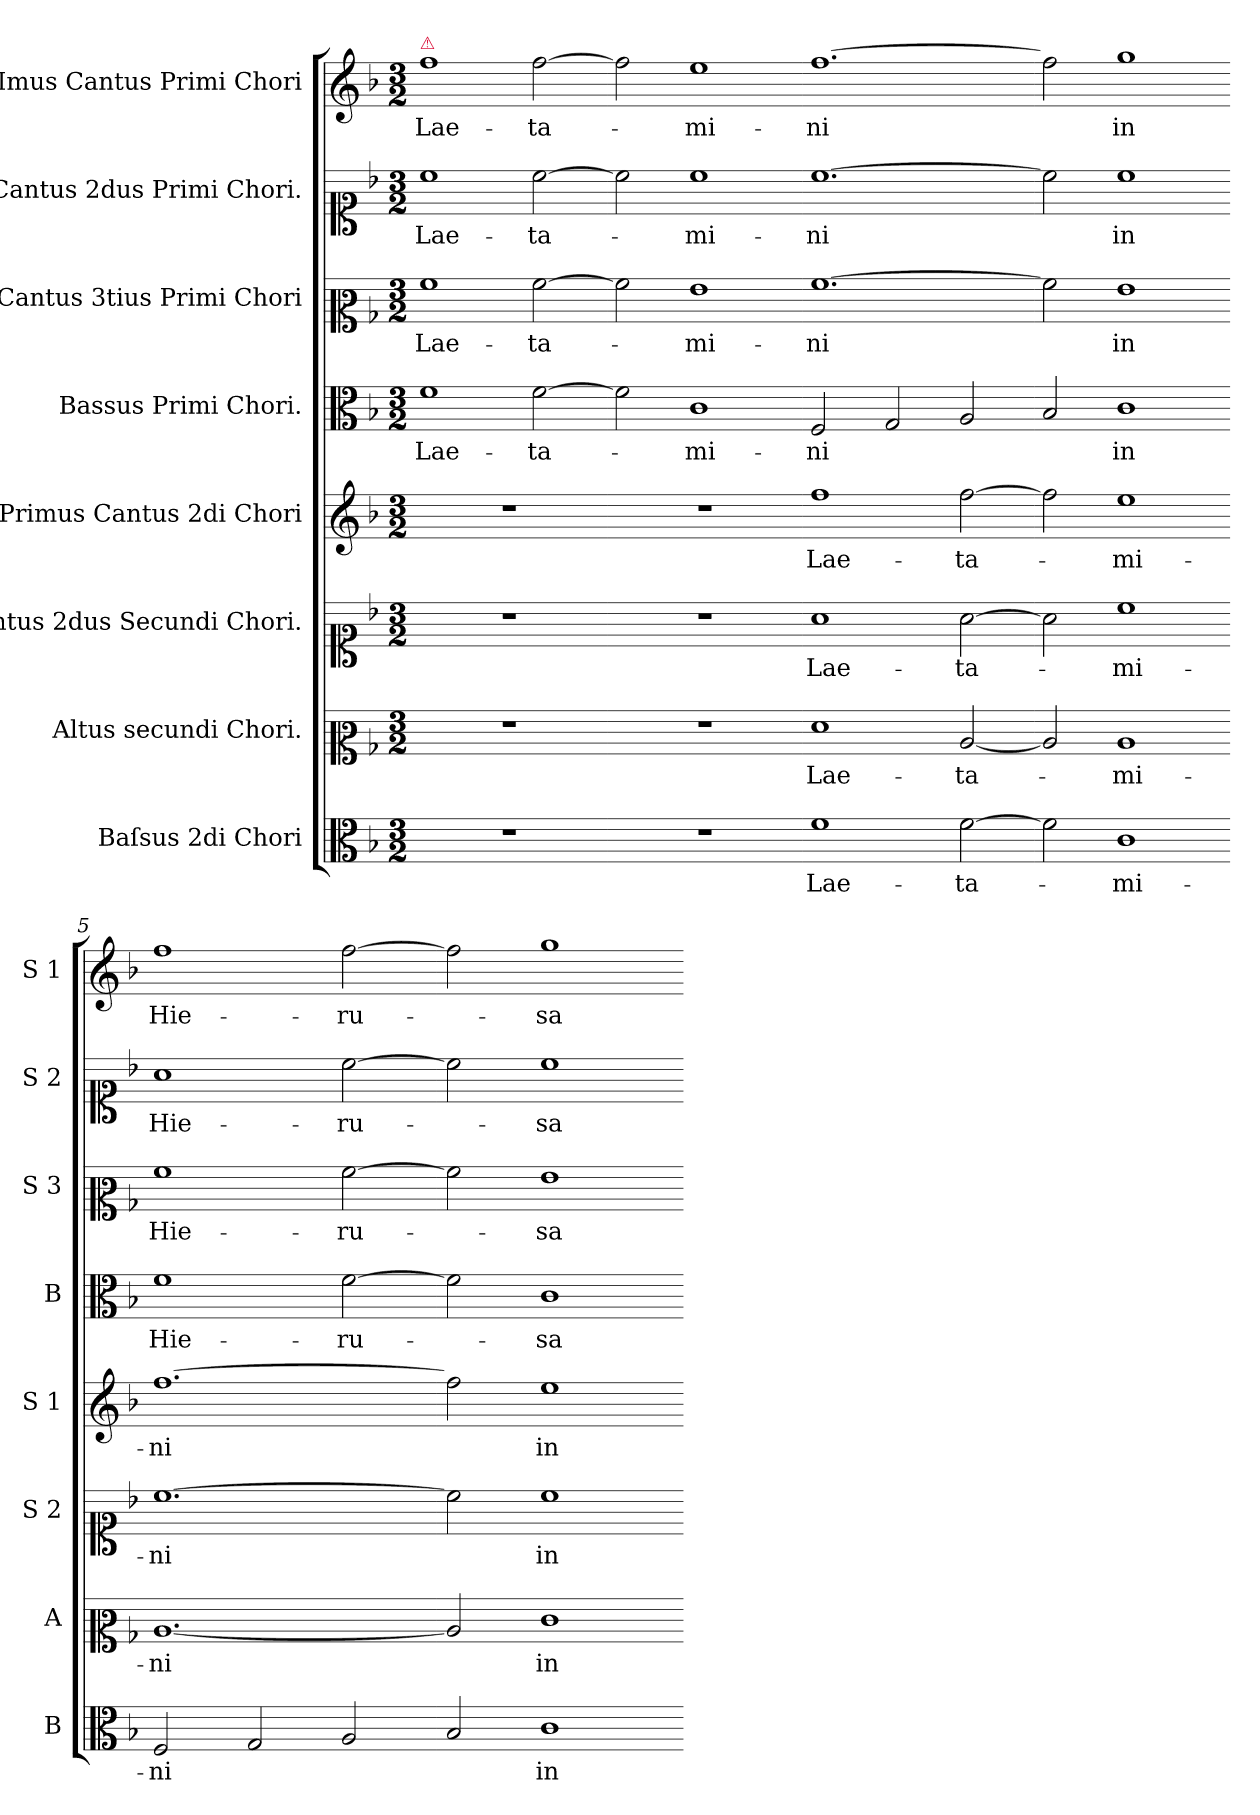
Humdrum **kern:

**kern	**text	**kern	**text	**kern	**text	**kern	**text	**kern	**text	**kern	**text	**kern	**text	**kern	**text
*part8	*part8	*part7	*part7	*part6	*part6	*part5	*part5	*part4	*part4	*part3	*part3	*part2	*part2	*part1	*part1
*staff8	*staff8	*staff7	*staff7	*staff6	*staff6	*staff5	*staff5	*staff4	*staff4	*staff3	*staff3	*staff2	*staff2	*staff1	*staff1
*I"Baſsus 2di Chori	*	*I"Altus secundi Chori.	*	*I"Cantus 2dus Secundi Chori.	*	*I"Primus Cantus 2di Chori	*	*I"Bassus Primi Chori.	*	*I"Cantus 3tius Primi Chori	*	*I"Cantus 2dus Primi Chori.	*	*I"Imus Cantus Primi Chori	*
*I'B	*	*I'A	*	*I'S 2	*	*I'S 1	*	*I'B	*	*I'S 3	*	*I'S 2	*	*I'S 1	*
*clefC3	*	*clefC2	*	*clefC1	*	*clefG2	*	*clefC3	*	*clefC2	*	*clefC1	*	*clefG2	*
*k[b-]	*	*k[b-]	*	*k[b-]	*	*k[b-]	*	*k[b-]	*	*k[b-]	*	*k[b-]	*	*k[b-]	*
*F:	*	*F:	*	*F:	*	*F:	*	*F:	*	*F:	*	*F:	*	*F:	*
*M3/2	*	*M3/2	*	*M3/2	*	*M3/2	*	*M3/2	*	*M3/2	*	*M3/2	*	*M3/2	*
=1	=1	=1	=1	=1	=1	=1	=1	=1	=1	=1	=1	=1	=1	=1	=1
!	!	!	!	!	!	!	!	!	!	!	!	!	!	!LO:TX:a:color=crimson:t=⚠	!
1.r	.	1.r	.	1.r	.	1.r	.	1f	Lae-	1a	Lae-	1cc	Lae-	1ff	Lae-
.	.	.	.	.	.	.	.	[2f\	-ta-	[2a\	-ta-	[2cc\	-ta-	[2ff\	-ta-
=2-	=2-	=2-	=2-	=2-	=2-	=2-	=2-	=2-	=2-	=2-	=2-	=2-	=2-	=2-	=2-
1.r	.	1.r	.	1.r	.	1.r	.	2f\]	.	2a\]	.	2cc\]	.	2ff\]	.
.	.	.	.	.	.	.	.	1c	-mi-	1g	-mi-	1cc	-mi-	1ee	-mi-
=3-	=3-	=3-	=3-	=3-	=3-	=3-	=3-	=3-	=3-	=3-	=3-	=3-	=3-	=3-	=3-
1f	Lae-	1f	Lae-	1a	Lae-	1ff	Lae-	2F/	-ni	[1.a	-ni	[1.cc	-ni	[1.ff	-ni
.	.	.	.	.	.	.	.	2G/	.	.	.	.	.	.	.
[2f\	-ta-	[2c/	-ta-	[2a\	-ta-	[2ff\	-ta-	2A/	.	.	.	.	.	.	.
=4-	=4-	=4-	=4-	=4-	=4-	=4-	=4-	=4-	=4-	=4-	=4-	=4-	=4-	=4-	=4-
2f\]	.	2c/]	.	2a\]	.	2ff\]	.	2B-/	.	2a]	.	2cc]	.	2ff]	.
1c	-mi-	1c	-mi-	1cc	-mi-	1ee	-mi-	1c	in	1g	in	1cc	in	1gg	in
=5-	=5-	=5-	=5-	=5-	=5-	=5-	=5-	=5-	=5-	=5-	=5-	=5-	=5-	=5-	=5-
2F/	-ni	[1.c	-ni	[1.cc	-ni	[1.ff	-ni	1f	Hie-	1a	Hie-	1a	Hie-	1ff	Hie-
2G/	.	.	.	.	.	.	.	.	.	.	.	.	.	.	.
2A/	.	.	.	.	.	.	.	[2f\	-ru-	[2a\	-ru-	[2cc\	-ru-	[2ff\	-ru-
=6-	=6-	=6-	=6-	=6-	=6-	=6-	=6-	=6-	=6-	=6-	=6-	=6-	=6-	=6-	=6-
2B-/	.	2c]	.	2cc]	.	2ff]	.	2f\]	.	2a\]	.	2cc\]	.	2ff\]	.
1c	in	1e	in	1cc	in	1ee	in	1c	-sa-	1g	-sa-	1cc	-sa-	1gg	-sa-
=-	=-	=-	=-	=-	=-	=-	=-	=-	=-	=-	=-	=-	=-	=-	=-
*-	*-	*-	*-	*-	*-	*-	*-	*-	*-	*-	*-	*-	*-	*-	*-
